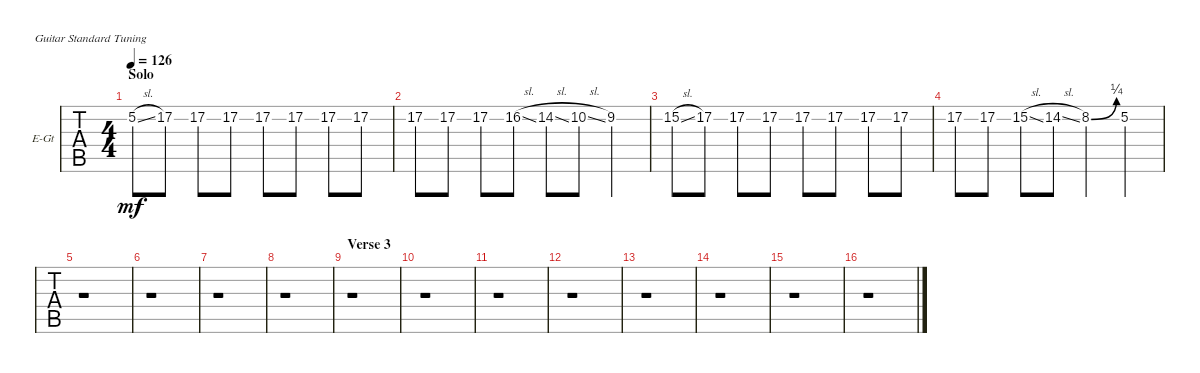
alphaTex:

\defaultSystemsLayout 4
\bracketExtendMode groupsimilarinstruments
\firstSystemTrackNameOrientation horizontal
\otherSystemsTrackNameOrientation horizontal
\track ("Guitar Solo" "E-Gt") {instrument overdrivenguitar}
\staff {tabs}
\tuning (E4 B3 G3 D3 A2 E2)
\ts (4 4)
\section ("" "Solo")
\tempo 126
\clef g2
\scale
0.333333
\ks c
5.2{sl}.8{dy mf} 17.2.8 17.2.8 17.2.8 17.2.8 17.2.8 17.2.8 17.2.8 |
\scale
0.333333 17.2.8 17.2.8 17.2.8 16.2{sl}.8 14.2{sl}.8 10.2{sl}.8 9.2.4 |
\scale
0.333333 15.2{sl}.8 17.2.8 17.2.8 17.2.8 17.2.8 17.2.8 17.2.8 17.2.8 |
\scale
0.333333 17.2.8 17.2.8 15.2{sl}.8 14.2{sl}.8 8.2{be (bend 0 0 18 1)}.4 5.2.4 |
\scale
0.333333 r.1 |
\scale
0.333333 r.1 |
\scale
0.333333 r.1 |
\scale
0.333333 r.1 |
\section ("" "Verse 3")
\scale
0.333333 r.1 |
\scale
0.333333 r.1 |
\scale
0.333333 r.1 |
\scale
0.333333 r.1 |
\scale
0.333333 r.1 |
\scale
0.333333 r.1 |
\scale
0.333333 r.1 |
\scale
0.313131 r.1
